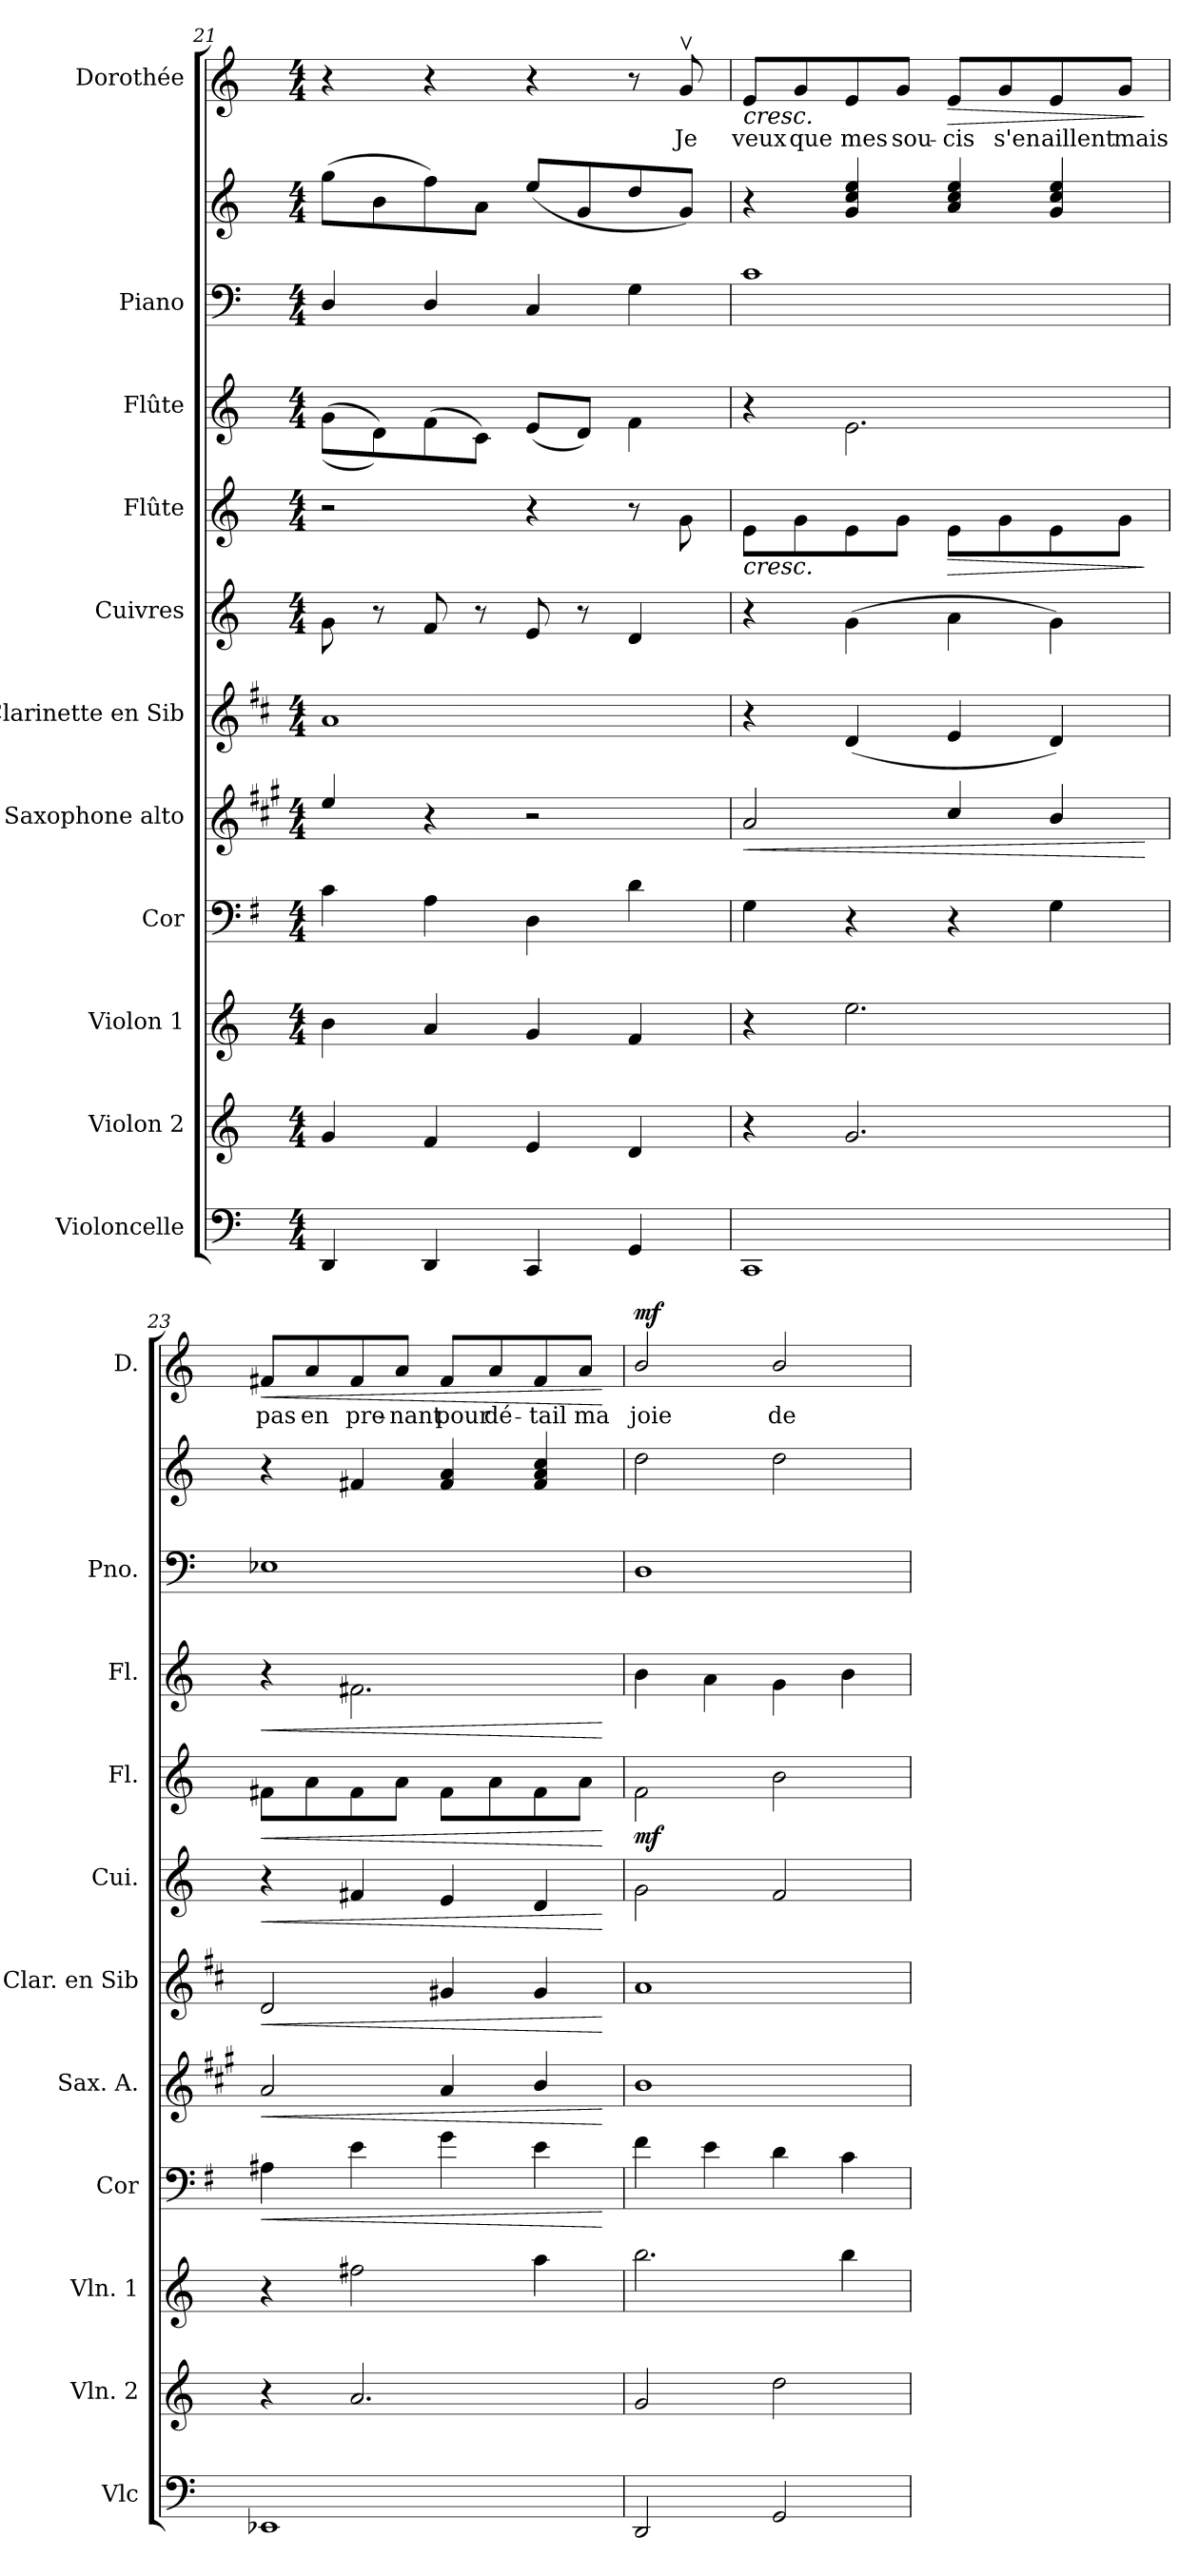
**kern	**kern	**kern	**kern	**dynam	**kern	**dynam	**kern	**dynam	**kern	**dynam	**kern	**dynam	**kern	**dynam	**kern	**kern	**kern	**text	**dynam
*part11	*part10	*part9	*part8	*part8	*part7	*part7	*part6	*part6	*part5	*part5	*part4	*part4	*part3	*part3	*part2	*part2	*part1	*part1	*part1
*staff12	*staff11	*staff10	*staff9	*staff9	*staff8	*staff8	*staff7	*staff7	*staff6	*staff6	*staff5	*staff5	*staff4	*staff4	*staff3	*staff2	*staff1	*staff1	*staff1
*I"Violoncelle	*I"Violon 2	*I"Violon 1	*I"Cor	*	*I"Saxophone alto	*	*I"Clarinette en Sib	*	*I"Cuivres	*	*I"Flûte	*	*I"Flûte	*	*I"Piano	*	*I"Dorothée	*	*
*I'Vlc	*I'Vln. 2	*I'Vln. 1	*I'Cor	*	*I'Sax. A.	*	*I'Clar. en Sib	*	*I'Cui.	*	*I'Fl.	*	*I'Fl.	*	*I'Pno.	*	*I'D.	*	*
!!LO:PB:g=z
*clefF4	*clefG2	*clefG2	*clefF4	*	*clefG2	*	*clefG2	*	*clefG2	*	*clefG2	*	*clefG2	*	*clefF4	*clefG2	*clefG2	*	*
*	*	*	*ITrd4c7	*	*ITrd5c9	*	*ITrd1c2	*	*	*	*	*	*	*	*	*	*	*	*
*k[]	*k[]	*k[]	*k[]	*	*k[]	*	*k[]	*	*k[]	*	*k[]	*	*k[]	*	*k[]	*k[]	*k[]	*	*
*M4/4	*M4/4	*M4/4	*M4/4	*	*M4/4	*	*M4/4	*	*M4/4	*	*M4/4	*	*M4/4	*	*M4/4	*M4/4	*M4/4	*	*
=21	=21	=21	=21	=21	=21	=21	=21	=21	=21	=21	=21	=21	=21	=21	=21	=21	=21	=21	=21
4DD/	4g/	4b\	4F\	.	4g/	.	1g	.	8g\	.	2r	.	((8g\L	.	4D/	(8gg\L	4r	.	.
.	.	.	.	.	.	.	.	.	8r	.	.	.	8d\))	.	.	8b\	.	.	.
4DD/	4f/	4a/	4D\	.	4r	.	.	.	8f/	.	.	.	(8f\	.	4D/	8ff\)	4r	.	.
.	.	.	.	.	.	.	.	.	8r	.	.	.	8c\J)	.	.	8a\J	.	.	.
4CC/	4e/	4g/	4GG\	.	2r	.	.	.	8e/	.	4r	.	(8e/L	.	4C/	(8ee/L	4r	.	.
.	.	.	.	.	.	.	.	.	8r	.	.	.	8d/J)	.	.	8g/	.	.	.
4GG/	4d/	4f/	4G\	.	.	.	.	.	4d/	.	8r	.	4f\	.	4G\	8dd/	8r	.	.
!	!	!	!	!	!	!	!	!	!	!	!	!	!	!	!	!	!	!LO:LY:b	!
.	.	.	.	.	.	.	.	.	.	.	8g\	.	.	.	.	8g/J)	8gv/	Je	.
=22	=22	=22	=22	=22	=22	=22	=22	=22	=22	=22	=22	=22	=22	=22	=22	=22	=22	=22	=22
!	!	!	!	!	!	!LO:HP:b	!	!	!	!	!	!LO:HP:b	!	!	!	!	!	!LO:LY:b	!LO:HP:b
1CC	4r	4r	4C\	.	2c/	<	4r	.	4r	.	8e\L	<	4r	.	1c	4r	8e/L	veux	<
!	!	!	!	!	!	!	!	!	!	!	!	!	!	!	!	!	!	!LO:LY:b	!
.	.	.	.	.	.	.	.	.	.	.	8g\	.	.	.	.	.	8g/	que	.
!	!	!	!	!	!	!	!	!	!	!	!	!	!	!	!	!	!	!LO:LY:b	!
.	2.g/	2.ee\	4r	.	.	.	(4c/	.	(4g\	.	8e\	.	2.e\	.	.	4g/ 4cc/ 4ee/	8e/	mes	.
!	!	!	!	!	!	!	!	!	!	!	!	!	!	!	!	!	!	!LO:LY:b	!
.	.	.	.	.	.	.	.	.	.	.	8g\J	.	.	.	.	.	8g/J	sou-	.
!	!	!	!	!	!	!	!	!	!	!	!	!LO:HP:b	!	!	!	!	!	!LO:LY:b	!LO:HP:b
.	.	.	4r	.	4e/	.	4d/	.	4a\	.	8e\L	>	.	.	.	4a/ 4cc/ 4ee/	8e/L	-cis	>
!	!	!	!	!	!	!	!	!	!	!	!	!	!	!	!	!	!	!LO:LY:b	!
.	.	.	.	.	.	.	.	.	.	.	8g\	.	.	.	.	.	8g/	s'en	.
!	!	!	!	!	!	!	!	!	!	!	!	!	!	!	!	!	!	!LO:LY:b	!
.	.	.	4C\	.	4d/	.	4c/)	.	4g\)	.	8e\	.	.	.	.	4g/ 4cc/ 4ee/	8e/	aillent	.
!	!	!	!	!	!	!	!	!	!	!	!	!	!	!	!	!	!	!LO:LY:b	!
.	.	.	.	.	.	.	.	.	.	.	8g\J	.	.	.	.	.	8g/J	mais	.
.	.	.	.	.	.	[	.	.	.	.	.	[ ]	.	.	.	.	.	.	[ ]
!!LO:PB:g=z
=23	=23	=23	=23	=23	=23	=23	=23	=23	=23	=23	=23	=23	=23	=23	=23	=23	=23	=23	=23
!	!	!	!	!LO:HP:b	!	!LO:HP:b	!	!LO:HP:b	!	!LO:HP:b	!	!LO:HP:b	!	!LO:HP:b	!	!	!	!LO:LY:b	!LO:HP:b
1EE-X	4r	4r	4D#X\	<	2c/	<	2c/	<	4r	<	8f#X\L	<	4r	<	1E-X	4r	8f#X/L	pas	<
!	!	!	!	!	!	!	!	!	!	!	!	!	!	!	!	!	!	!LO:LY:b	!
.	.	.	.	.	.	.	.	.	.	.	8a\	.	.	.	.	.	8a/	en	.
!	!	!	!	!	!	!	!	!	!	!	!	!	!	!	!	!	!	!LO:LY:b	!
.	2.a/	2ff#X\	4A\	.	.	.	.	.	4f#X/	.	8f#\	.	2.f#X\	.	.	4f#X/	8f#/	pre-	.
!	!	!	!	!	!	!	!	!	!	!	!	!	!	!	!	!	!	!LO:LY:b	!
.	.	.	.	.	.	.	.	.	.	.	8a\J	.	.	.	.	.	8a/J	-nant	.
!	!	!	!	!	!	!	!	!	!	!	!	!	!	!	!	!	!	!LO:LY:b	!
.	.	.	4c\	.	4c/	.	4f#X/	.	4e/	.	8f#\L	.	.	.	.	4f#/ 4a/	8f#/L	pour	.
!	!	!	!	!	!	!	!	!	!	!	!	!	!	!	!	!	!	!LO:LY:b	!
.	.	.	.	.	.	.	.	.	.	.	8a\	.	.	.	.	.	8a/	dé-	.
!	!	!	!	!	!	!	!	!	!	!	!	!	!	!	!	!	!	!LO:LY:b	!
.	.	4aa\	4A\	.	4d/	.	4f#/	.	4d/	.	8f#\	.	.	.	.	4f#/ 4a/ 4cc/	8f#/	-tail	.
!	!	!	!	!	!	!	!	!	!	!	!	!	!	!	!	!	!	!LO:LY:b	!
.	.	.	.	.	.	.	.	.	.	.	8a\J	.	.	.	.	.	8a/J	ma	.
.	.	.	.	[	.	[	.	[	.	[	.	[	.	[	.	.	.	.	[
=24	=24	=24	=24	=24	=24	=24	=24	=24	=24	=24	=24	=24	=24	=24	=24	=24	=24	=24	=24
!	!	!	!	!	!	!	!	!	!	!	!	!LO:DY:b	!	!	!	!	!	!LO:LY:b	!LO:DY:b
2DD/	2g/	2.bb\	4B\	.	1d	.	1g	.	2g\	.	2f\	mf	4b\	.	1D	2dd\	2b/	joie	mf
.	.	.	4A\	.	.	.	.	.	.	.	.	.	4a\	.	.	.	.	.	.
!	!	!	!	!	!	!	!	!	!	!	!	!	!	!	!	!	!	!LO:LY:b	!
2GG/	2dd\	.	4G\	.	.	.	.	.	2f/	.	2b\	.	4g\	.	.	2dd\	2b/	de	.
.	.	4bb\	4F\	.	.	.	.	.	.	.	.	.	4b\	.	.	.	.	.	.
=	=	=	=	=	=	=	=	=	=	=	=	=	=	=	=	=	=	=	=
*-	*-	*-	*-	*-	*-	*-	*-	*-	*-	*-	*-	*-	*-	*-	*-	*-	*-	*-	*-
